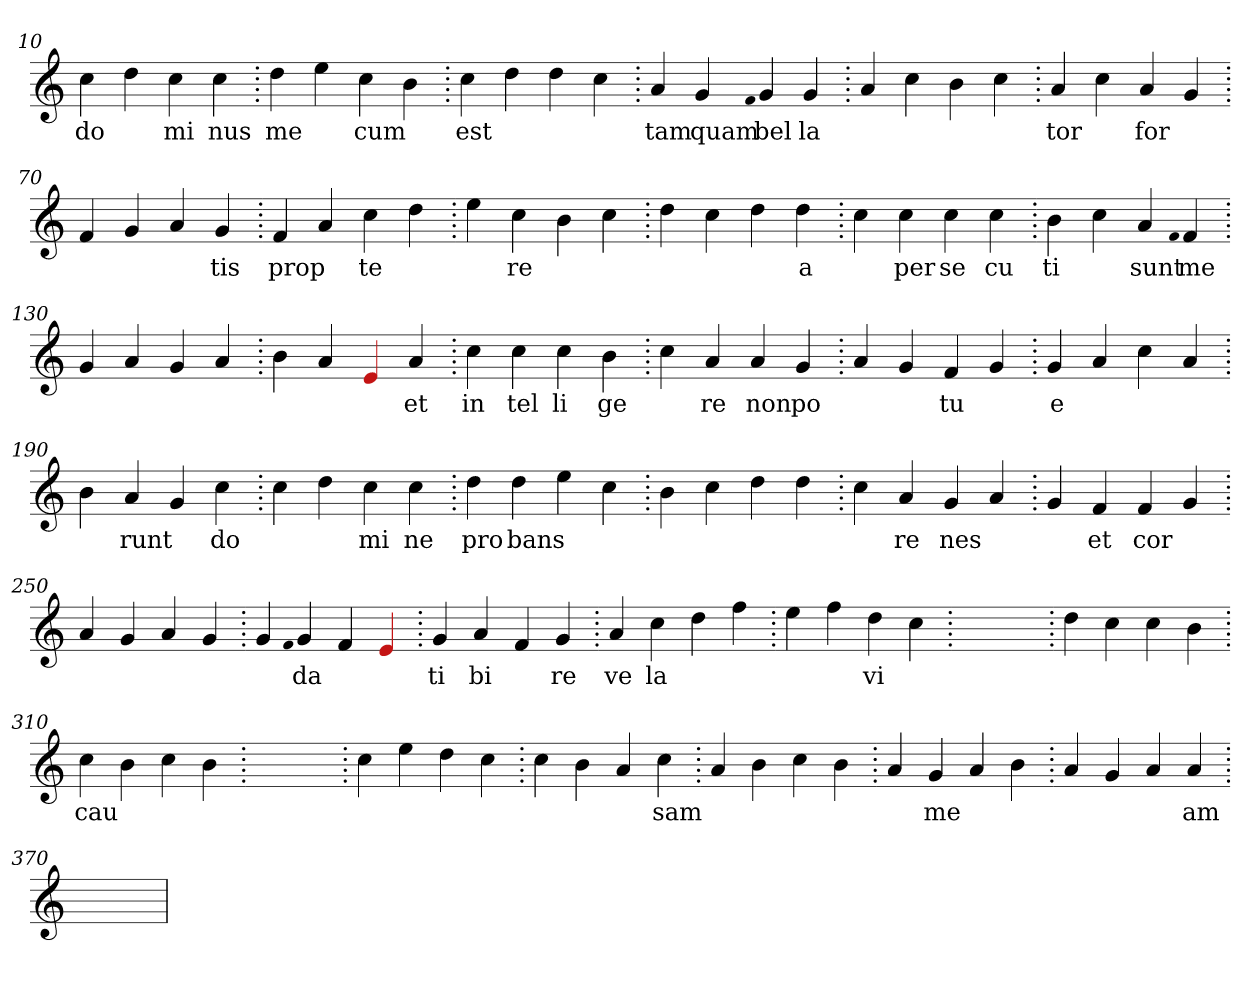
**kern	**text
*part1	*part1
*staff1	*staff1
*clefG2	*
=10.	=10.
4cc	do
4dd	.
4cc	mi
4cc	nus
=20.	=20.
4dd	me
4ee	.
4cc	cum
4b	.
=30.	=30.
4cc	est
4dd	.
4dd	.
4cc	.
=40.	=40.
4a	tam
4g	quam
qqf	.
4g	bel
4g	la
=50.	=50.
4a	.
4cc	.
4b	.
4cc	.
=60.	=60.
4a	tor
4cc	.
4a	for
4g	.
=70.	=70.
4f	.
4g	.
4a	.
4g	tis
=80.	=80.
4f	prop
4a	.
4cc	te
4dd	.
=90.	=90.
4ee	.
4cc	re
4b	.
4cc	.
=100.	=100.
4dd	.
4cc	.
4dd	.
4dd	a
=110.	=110.
4cc	.
4cc	per
4cc	se
4cc	cu
=120.	=120.
4b	ti
4cc	.
4a	sunt
qqf	.
4f	me
=130.	=130.
4g	.
4a	.
4g	.
4a	.
=140.	=140.
4b	.
4a	.
4Re	.
4a	et
=150.	=150.
4cc	in
4cc	tel
4cc	li
4b	ge
=160.	=160.
4cc	.
4a	re
4a	non
4g	po
=170.	=170.
4a	.
4g	.
4f	tu
4g	.
=180.	=180.
4g	e
4a	.
4cc	.
4a	.
=190.	=190.
4b	.
4a	runt
4g	.
4cc	do
=200.	=200.
4cc	.
4dd	.
4cc	mi
4cc	ne
=210.	=210.
4dd	pro
4dd	bans
4ee	.
4cc	.
=220.	=220.
4b	.
4cc	.
4dd	.
4dd	.
=230.	=230.
4cc	.
4a	re
4g	nes
4a	.
=240.	=240.
4g	.
4f	et
4f	cor
4g	.
=250.	=250.
4a	.
4g	.
4a	.
4g	.
=260.	=260.
4g	.
qqf	.
4g	da
4f	.
4Re	.
=270.	=270.
4g	ti
4a	bi
4f	.
4g	re
=280.	=280.
4a	ve
4cc	la
4dd	.
4ff	.
=290.	=290.
4ee	.
4ff	.
4dd	vi
4cc	.
=300.	=300.
1ryy	.
=300.	=300.
4dd	.
4cc	.
4cc	.
4b	.
=310.	=310.
4cc	cau
4b	.
4cc	.
4b	.
=320.	=320.
1ryy	.
=320.	=320.
4cc	.
4ee	.
4dd	.
4cc	.
=330.	=330.
4cc	.
4b	.
4a	.
4cc	sam
=340.	=340.
4a	.
4b	.
4cc	.
4b	.
=350.	=350.
4a	.
4g	me
4a	.
4b	.
=360.	=360.
4a	.
4g	.
4a	.
4a	am
=370.	=370.
1ryy	.
=	=
*-	*-
